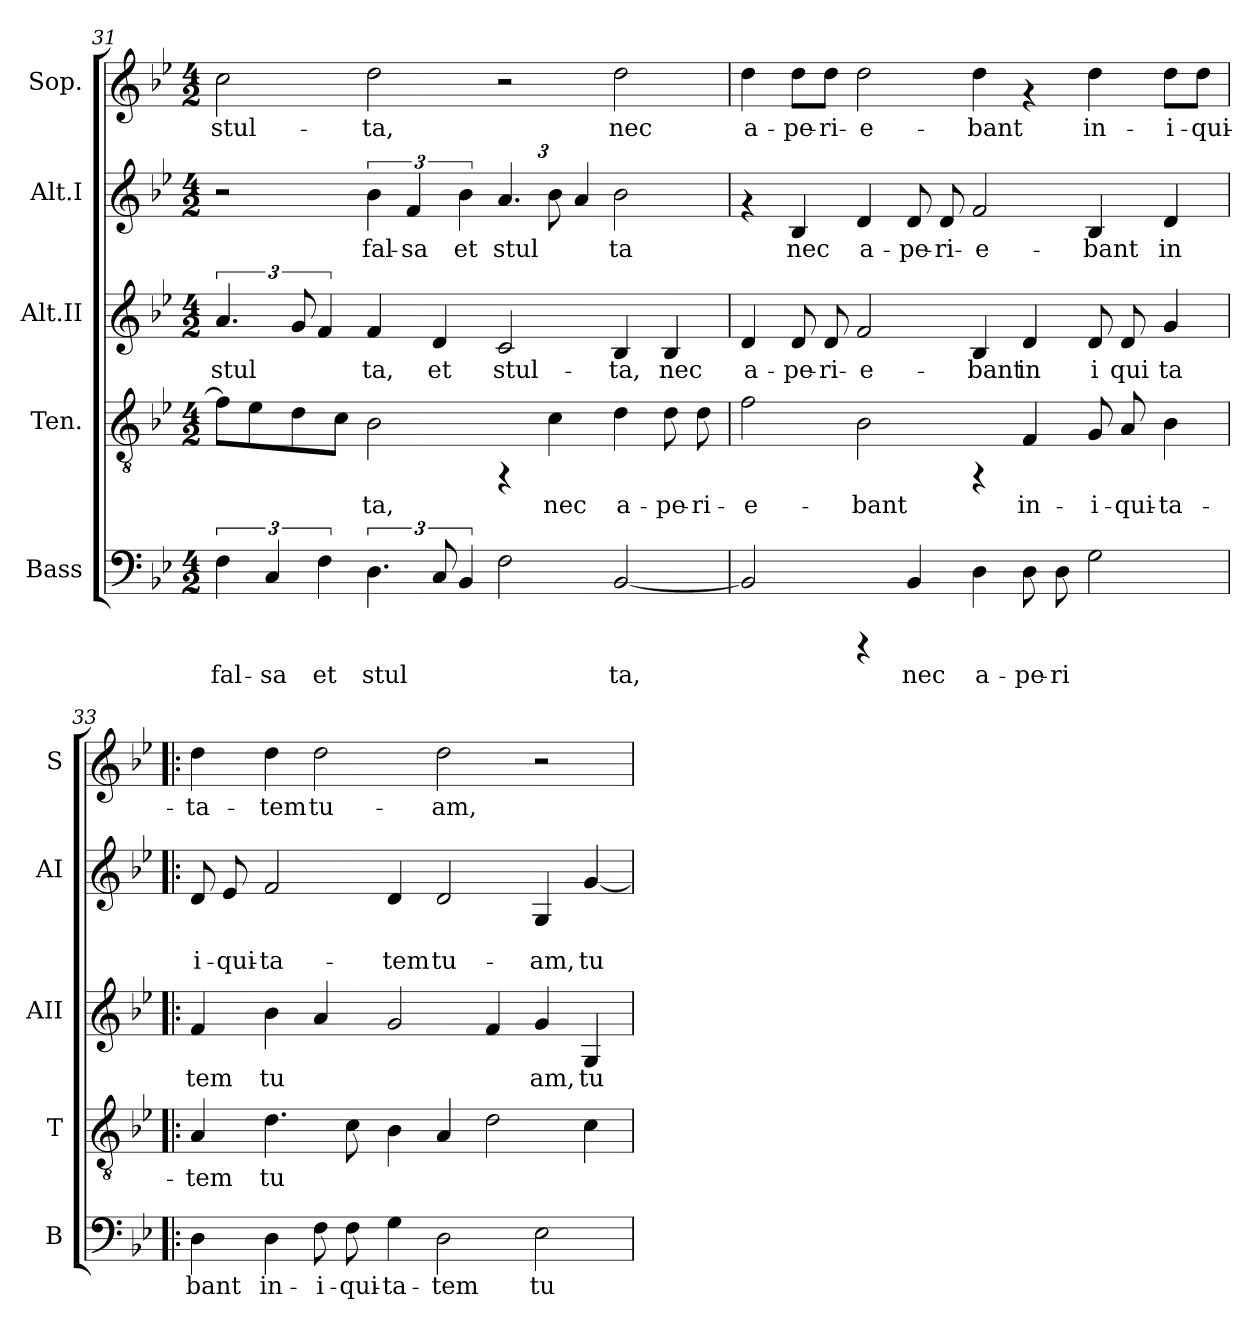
**kern	**text	**kern	**text	**kern	**text	**kern	**text	**text	**kern	**text
*part5	*part5	*part4	*part4	*part3	*part3	*part2	*part2	*part2	*part1	*part1
*staff5	*staff5	*staff4	*staff4	*staff3	*staff3	*staff2	*staff2	*staff2	*staff1	*staff1
*I"Bass	*	*I"Ten.	*	*I"Alt.II	*	*I"Alt.I	*	*	*I"Sop.	*
*I'B	*	*I'T	*	*I'AII	*	*I'AI	*	*	*I'S	*
*clefF4	*	*clefGv2	*	*clefG2	*	*clefG2	*	*	*clefG2	*
*k[b-e-]	*	*k[b-e-]	*	*k[b-e-]	*	*k[b-e-]	*	*	*k[b-e-]	*
*B-:	*	*B-:	*	*B-:	*	*B-:	*	*	*B-:	*
*M4/2	*	*M4/2	*	*M4/2	*	*M4/2	*	*	*M4/2	*
=31	=31	=31	=31	=31	=31	=31	=31	=31	=31	=31
!	!LO:LY:b:cj	!	!LO:LY:b:cj	!	!LO:LY:b:cj	!	!	!	!	!LO:LY:b:cj
6F\	fal-	8f\L]	--	6.a/	stul-	2r	.	.	2cc\	stul-
!	!	!	!LO:LY:b:cj	!	!	!	!	!	!	!
.	.	8e-\	--	.	.	.	.	.	.	.
*Xbrackettup	*	*	*	*	*	*	*	*	*	*
!	!LO:LY:b:cj	!	!	!	!	!	!	!	!	!
6C/	sa	.	.	.	.	.	.	.	.	.
!	!	!	!LO:LY:b:cj	!	!LO:LY:b:cj	!	!	!	!	!
.	.	8d\	--	12g/	--	.	.	.	.	.
!	!LO:LY:b:cj	!	!	!	!LO:LY:b:cj	!	!	!	!	!
6F\	-et	.	.	6f/	--	.	.	.	.	.
!	!	!	!LO:LY:b:cj	!	!	!	!	!	!	!
.	.	8c\J	--	.	.	.	.	.	.	.
*brackettup	*	*	*	*	*	*	*	*	*	*
!	!LO:LY:b:cj	!	!LO:LY:b:cj	!	!LO:LY:b:cj	!	!LO:LY:b:cj	!	!	!LO:LY:b:cj
6.D\	-stul-	2B-\	-ta,	4f/	-ta,	6b-\	fal-	.	2dd\	-ta,
*	*	*	*	*	*	*Xbrackettup	*	*	*	*
!	!	!	!	!	!	!	!LO:LY:b:cj	!	!	!
.	.	.	.	.	.	6f/	sa	.	.	.
!	!LO:LY:b:cj	!	!	!	!LO:LY:b:cj	!	!	!	!	!
12C/	-	.	.	4d/	et	.	.	.	.	.
!	!LO:LY:b:cj	!	!	!	!	!	!LO:LY:b:cj	!	!	!
6BB-/	--	.	.	.	.	6b-\	-et	.	.	.
!	!LO:LY:b:cj	!	!	!	!LO:LY:b:cj	!	!LO:LY:b:cj	!	!	!
2F\	--	4rFF	.	2c/	stul-	6.a/	stul-	.	2r	.
!	!	!	!LO:LY:b:cj	!	!	!	!LO:LY:b:cj	!	!	!
.	.	4c\	nec	.	.	12b-\L	--	.	.	.
!	!	!	!	!	!	!	!LO:LY:b:cj	!	!	!
.	.	.	.	.	.	6a/	--	.	.	.
!	!LO:LY:b:cj	!	!LO:LY:b:cj	!	!LO:LY:b:cj	!	!LO:LY:b:cj	!	!	!LO:LY:b:cj
[<2BB-/	-ta,	4d\	a-	4B-/	-ta,	2b-\	-ta	.	2dd\	nec
!	!	!	!LO:LY:b:cj	!	!LO:LY:b:cj	!	!	!	!	!
.	.	8d\	-pe-	4B-/	nec	.	.	.	.	.
!	!	!	!LO:LY:b:cj	!	!	!	!	!	!	!
.	.	8d\	-ri-	.	.	.	.	.	.	.
!!LO:LB:g=z
=32	=32	=32	=32	=32	=32	=32	=32	=32	=32	=32
!	!LO:LY:b:cj	!	!LO:LY:b:cj	!	!LO:LY:b:cj	!	!	!	!	!LO:LY:b:cj
2BB-/]	.	2f\	-e-	4d/	a-	4rf	.	.	4dd\	a-
!	!	!	!	!	!LO:LY:b:cj	!	!LO:LY:b:cj	!	!	!LO:LY:b:cj
.	.	.	.	8d/	-pe-	4B-/	nec	.	8dd\L	-pe-
!	!	!	!	!	!LO:LY:b:cj	!	!	!	!	!LO:LY:b:cj
.	.	.	.	8d/	-ri-	.	.	.	8dd\J	-ri-
!	!	!	!LO:LY:b:cj	!	!LO:LY:b:cj	!	!LO:LY:b:cj	!	!	!LO:LY:b:cj
4rCCC	.	2B-\	-bant	2f/	-e-	4d/	a-	.	2dd\	-e-
!	!LO:LY:b:cj	!	!	!	!	!	!LO:LY:b:cj	!	!	!
4BB-/	nec	.	.	.	.	8d/	-pe-	.	.	.
!	!	!	!	!	!	!	!LO:LY:b:cj	!	!	!
.	.	.	.	.	.	8d/	-ri-	.	.	.
!	!LO:LY:b:cj	!	!	!	!LO:LY:b:cj	!	!LO:LY:b:cj	!	!	!LO:LY:b:cj
4D\	a-	4rFF	.	4B-/	-bant	2f/	-e-	.	4dd\	-bant
!	!LO:LY:b:cj	!	!LO:LY:b:cj	!	!LO:LY:b:cj	!	!	!	!	!
8D\	-pe-	4F/	in-	4d/	in	.	.	.	4rf	.
!	!LO:LY:b:cj	!	!	!	!	!	!	!	!	!
8D\	-ri-	.	.	.	.	.	.	.	.	.
!	!LO:LY:b:cj	!	!LO:LY:b:cj	!	!LO:LY:b:cj	!	!LO:LY:b:cj	!	!	!LO:LY:b:cj
2G\	--	8G/	-i-	8d/	i	4B-/	-bant	.	4dd\	in-
!	!	!	!LO:LY:b:cj	!	!LO:LY:b:cj	!	!	!	!	!
.	.	8A/	-qui-	8d/	qui	.	.	.	.	.
!	!	!	!LO:LY:b:cj	!	!LO:LY:b:cj	!	!LO:LY:b:cj	!	!	!LO:LY:b:cj
.	.	4B-\	-ta-	4g/	ta	4d/	in	.	8dd\L	-i-
!	!	!	!	!	!	!	!	!	!	!LO:LY:b:cj
.	.	.	.	.	.	.	.	.	8dd\J	-qui-
=33!|:	=33!|:	=33!|:	=33!|:	=33!|:	=33!|:	=33!|:	=33!|:	=33!|:	=33!|:	=33!|:
!	!LO:LY:b:cj	!	!LO:LY:b:cj	!	!LO:LY:b:cj	!	!LO:LY:b:cj	!LO:LY:b:cj	!	!LO:LY:b:cj
4D\	-bant	4A/	-tem	4f/	tem	8d/	.	i-	4dd\	-ta-
!	!	!	!	!	!	!	!LO:LY:b:cj	!LO:LY:b:cj	!	!
.	.	.	.	.	.	8e-/	-	qui-	.	.
!	!LO:LY:b:cj	!	!LO:LY:b:cj	!	!LO:LY:b:cj	!	!LO:LY:b:cj	!LO:LY:b:cj	!	!LO:LY:b:cj
4D\	in-	4.d\	tu-	4b-\	tu	2f/	-	ta-	4dd\	-tem
!	!LO:LY:b:cj	!	!	!	!LO:LY:b:cj	!	!	!	!	!LO:LY:b:cj
8F\	-i-	.	.	4a/	.	.	.	.	2dd\	tu-
!	!LO:LY:b:cj	!	!LO:LY:b:cj	!	!	!	!	!	!	!
8F\	-qui-	8c\	--	.	.	.	.	.	.	.
!	!LO:LY:b:cj	!	!LO:LY:b:cj	!	!LO:LY:b:cj	!	!LO:LY:b:cj	!LO:LY:b:cj	!	!
4G\	-ta-	4B-\	--	2g/	.	4d/	-	tem	.	.
!	!LO:LY:b:cj	!	!LO:LY:b:cj	!	!	!	!LO:LY:b:cj	!LO:LY:b:cj	!	!LO:LY:b:cj
2D\	-tem	4A/	--	.	.	2d/	.	tu-	2dd\	-am,
!	!	!	!LO:LY:b:cj	!	!LO:LY:b:cj	!	!	!	!	!
.	.	2d\	--	4f/	.	.	.	.	.	.
!	!LO:LY:b:cj	!	!	!	!LO:LY:b:cj	!	!LO:LY:b:cj	!LO:LY:b:cj	!	!
2E-\	tu-	.	.	4g/	am,	4G/	-	am,	2r	.
!	!	!	!LO:LY:b:cj	!	!LO:LY:b:cj	!	!LO:LY:b:cj	!LO:LY:b:cj	!	!
.	.	4c\	--	4G/	tu	[>4g/	.	tu-	.	.
=	=	=	=	=	=	=	=	=	=	=
*-	*-	*-	*-	*-	*-	*-	*-	*-	*-	*-
